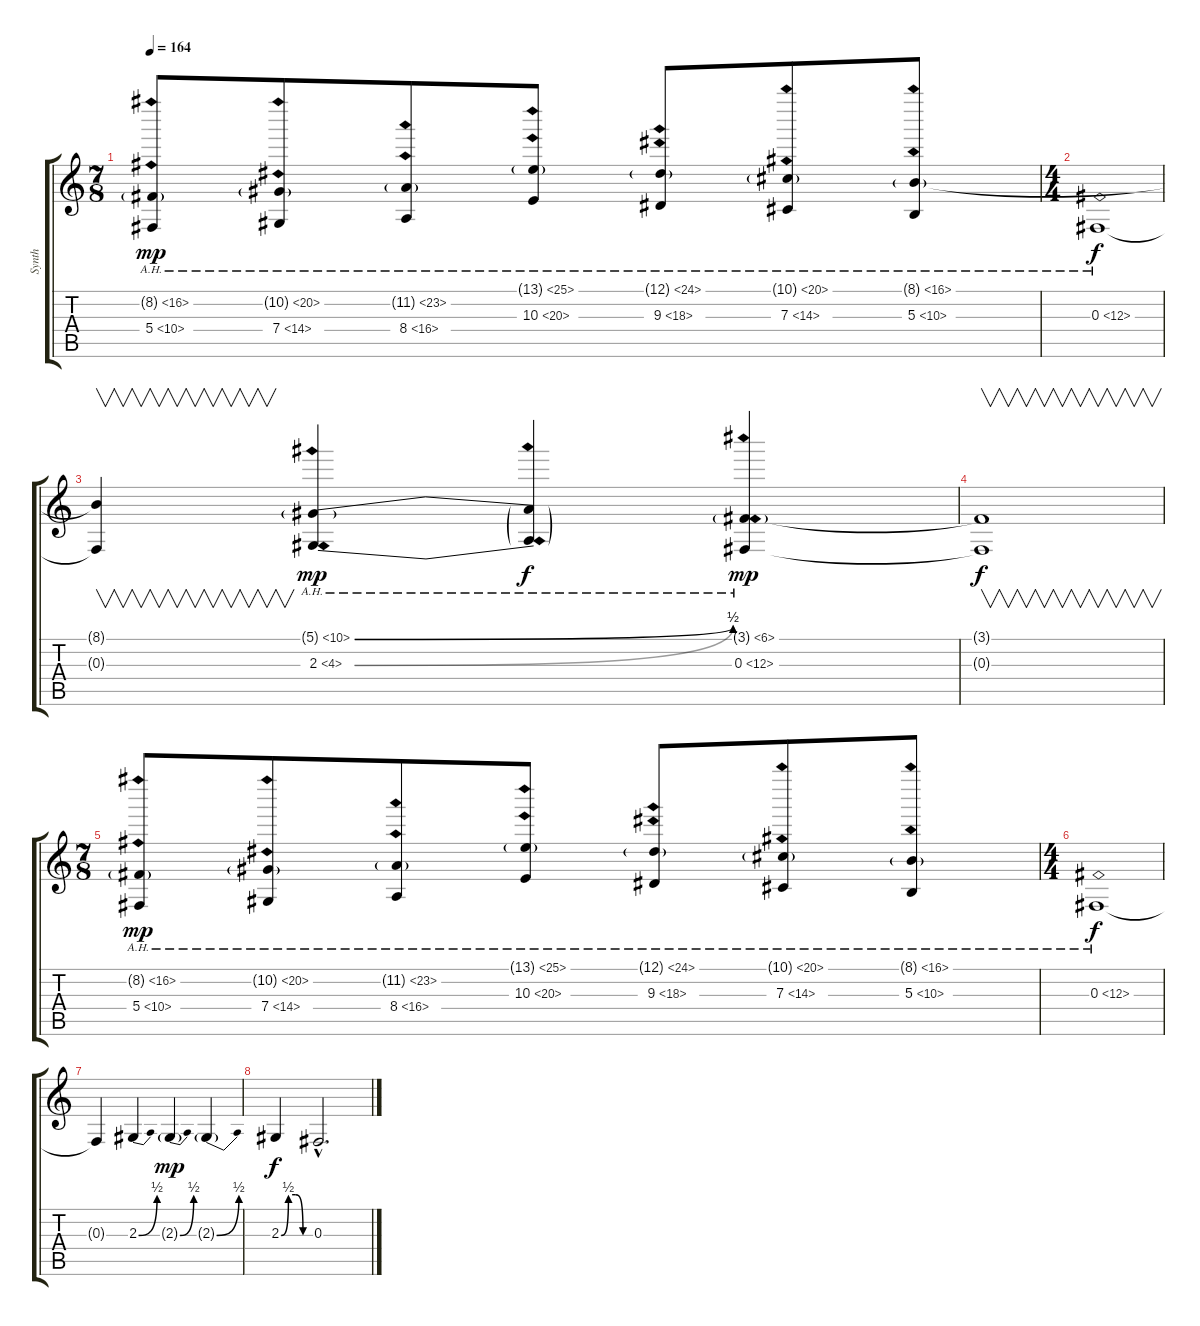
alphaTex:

\track ("Synth" "Synth") {instrument lead2sawtooth}
\staff {score tabs}
\tuning (Eb4 Bb3 Gb3 Db3 Ab2 Eb2) {hide}
\ts (7 8)
\tempo 164
\clef g2
\ks c
(8.2{ah 8 g} 5.4{ah 5}).8{dy mp} (10.2{ah 10 g} 7.4{ah 7}).8 (11.2{ah 12 g} 8.4{ah 8}).8 (13.1{ah 12 g} 10.3{ah 10}).8 (12.1{ah 12 g} 9.3{ah 9}).8 (10.1{ah 10 g} 7.3{ah 7}).8 (8.1{ah 8 g} 5.3{ah 5}).8 |
\ts (4 4)
0.3{ah 12}.1{dy f} |
(8.1{t} 0.3{t}).4{v} (5.1{be (bend 0 0 60 2) ah 5 g} 2.3{be (bend 0 0 60 2) ah 2}).4{dy mp} (5.1{ah 5 t} 2.3{ah 2 t}).4{dy f} (3.1{ah 3 g} 0.3{ah 12}).4{dy mp} |
(3.1{t} 0.3{t}).1{v dy f} |
\ts (7 8)
(8.2{ah 8 g} 5.4{ah 5}).8{dy mp} (10.2{ah 10 g} 7.4{ah 7}).8 (11.2{ah 12 g} 8.4{ah 8}).8 (13.1{ah 12 g} 10.3{ah 10}).8 (12.1{ah 12 g} 9.3{ah 9}).8 (10.1{ah 10 g} 7.3{ah 7}).8 (8.1{ah 8 g} 5.3{ah 5}).8 |
\ts (4 4)
0.3{ah 12}.1{dy f} |
0.3{t}.4 2.3{be (bend 0 0 60 2)}.4 2.3{be (bend 0 0 60 2) g}.4{dy mp} 2.3{be (bend 0 0 60 2) g}.4 |
2.3{be (custom 0 0 15 2 30 2 45 0 60 0)}.4{dy f} 0.3{hac}.2{d}
